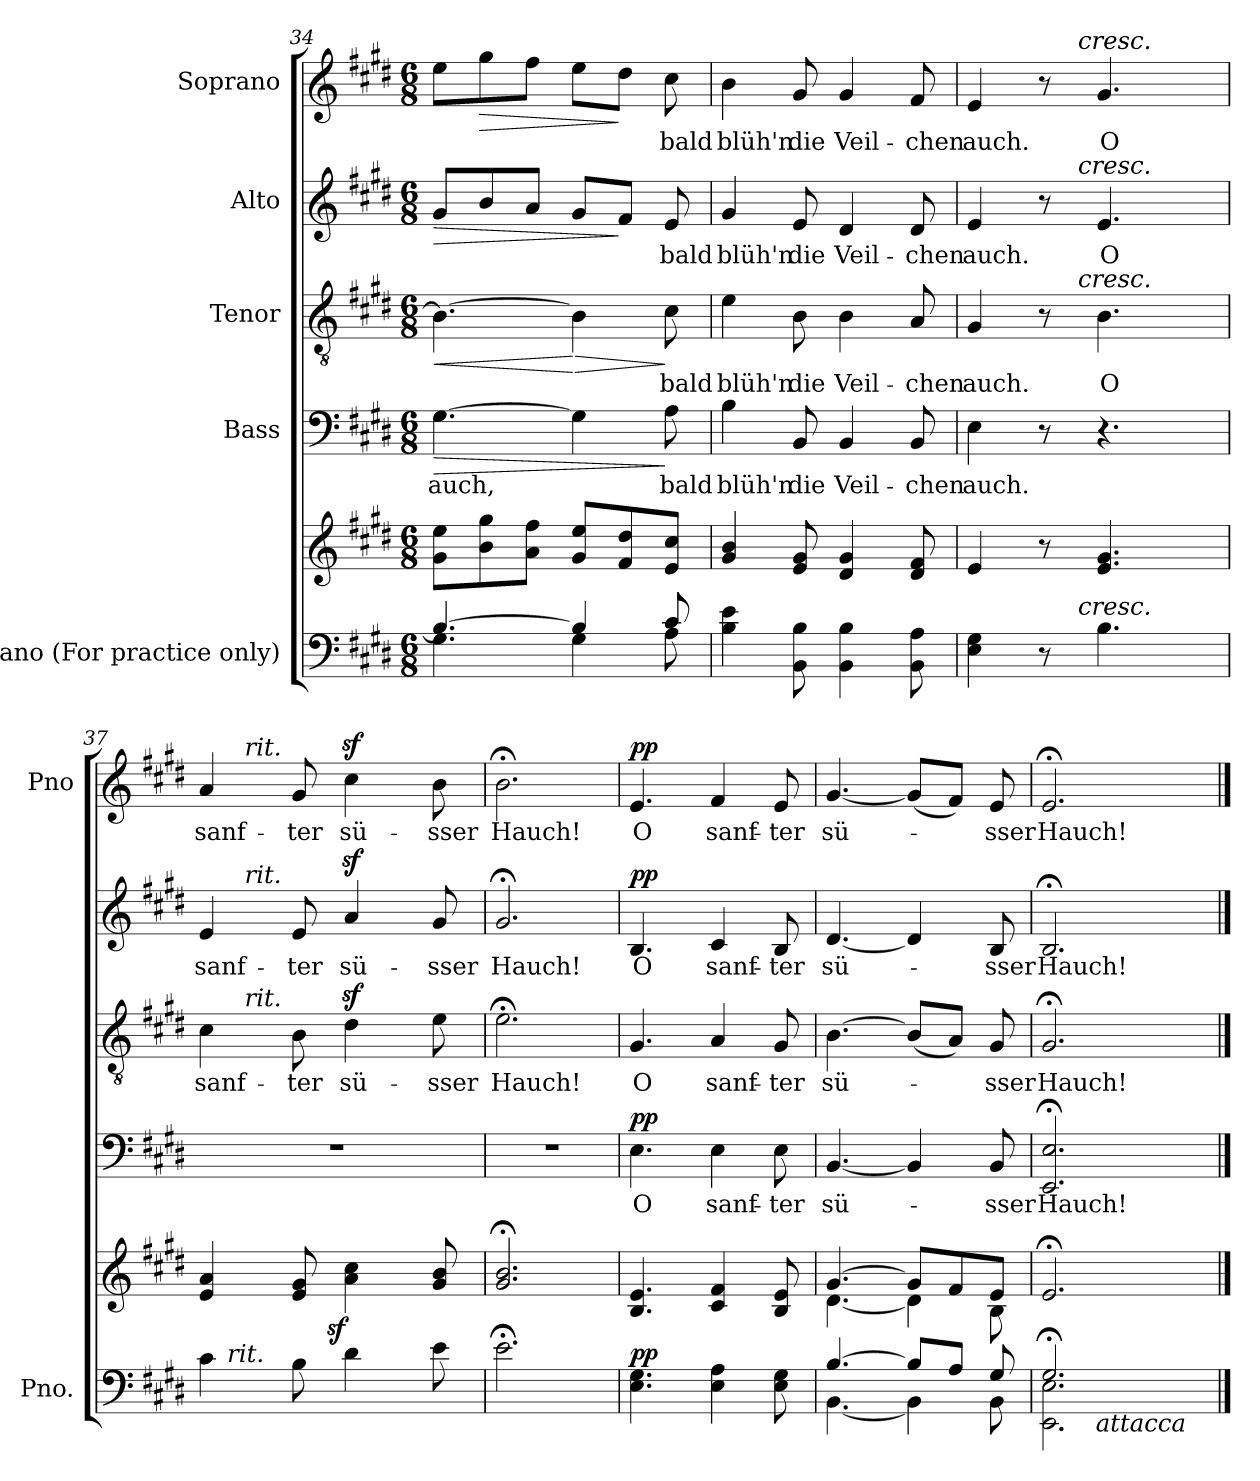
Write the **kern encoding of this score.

**kern	**kern	**dynam	**kern	**text	**dynam	**kern	**text	**dynam	**kern	**text	**dynam	**kern	**text	**dynam
*part5	*part5	*part5	*part4	*part4	*part4	*part3	*part3	*part3	*part2	*part2	*part2	*part1	*part1	*part1
*staff6	*staff5	*staff5/6	*staff4	*staff4	*staff4	*staff3	*staff3	*staff3	*staff2	*staff2	*staff2	*staff1	*staff1	*staff1
*I"Piano (For practice  only)	*	*	*I"Bass	*	*	*I"Tenor	*	*	*I"Alto	*	*	*I"Soprano	*	*
*I'Pno.	*	*	*	*	*	*	*	*	*	*	*	*I'Pno	*	*
*clefF4	*clefG2	*	*clefF4	*	*	*clefGv2	*	*	*clefG2	*	*	*clefG2	*	*
*k[f#c#g#d#]	*k[f#c#g#d#]	*	*k[f#c#g#d#]	*	*	*k[f#c#g#d#]	*	*	*k[f#c#g#d#]	*	*	*k[f#c#g#d#]	*	*
*E:	*E:	*	*E:	*	*	*E:	*	*	*E:	*	*	*E:	*	*
*M6/8	*M6/8	*	*M6/8	*	*	*M6/8	*	*	*M6/8	*	*	*M6/8	*	*
=34	=34	=34	=34	=34	=34	=34	=34	=34	=34	=34	=34	=34	=34	=34
*^	*	*	*	*	*	*	*	*	*	*	*	*	*	*
!	!	!	!	!	!	!LO:HP:b	!	!	!LO:HP:b	!	!	!LO:HP:b	!	!	!
4.B/_	4.G#\	8g#\ 8ee\L	.	[4.G#\	auch,	>	4.B\_	.	<	8g#/L	.	>	8ee\L	.	.
!	!	!	!	!	!	!	!	!	!	!	!	!	!	!	!LO:HP:b
.	.	8b\ 8gg#\	.	.	.	.	.	.	.	8b/	.	.	8gg#\	.	>
.	.	8a\ 8ff#\J	.	.	.	.	.	.	.	8a/J	.	.	8ff#\J	.	.
!	!	!	!	!	!	!	!	!	!LO:HP:n=1:b	!	!	!	!	!	!
4B/]	4G#\	8g#/ 8ee/L	.	4G#\]	.	.	4B\]	.	[ >	8g#/L	.	.	8ee\L	.	.
.	.	8f#/ 8dd#/	.	.	.	.	.	.	.	8f#/J	.	]	8dd#\J	.	]
8c#/	8A\	8e/ 8cc#/J	.	8A\	bald	]	8c#\	bald	]	8e/	bald	.	8cc#\	bald	.
*v	*v	*	*	*	*	*	*	*	*	*	*	*	*	*	*
!!LO:LB:g=z
=35	=35	=35	=35	=35	=35	=35	=35	=35	=35	=35	=35	=35	=35	=35
4B\ 4e\	4g#/ 4b/	.	4B\	blüh'n	.	4e\	blüh'n	.	4g#/	blüh'n	.	4b\	blüh'n	.
8BB\ 8B\	8e/ 8g#/	.	8BB/	die	.	8B\	die	.	8e/	die	.	8g#/	die	.
4BB\ 4B\	4d#/ 4g#/	.	4BB/	Veil-	.	4B\	Veil-	.	4d#/	Veil-	.	4g#/	Veil-	.
8BB\ 8A\	8d#/ 8f#/	.	8BB/	-chen	.	8A/	-chen	.	8d#/	-chen	.	8f#/	-chen	.
=36	=36	=36	=36	=36	=36	=36	=36	=36	=36	=36	=36	=36	=36	=36
*^	*	*	*	*	*	*^	*	*	*^	*	*	*^	*	*
4E\ 4G#\	4ryy	4e/	.	4E\	auch.	.	4G#/	4ryy	auch.	.	4e/	4ryy	auch.	.	4e/	4ryy	auch.	.
8r	16.ryy	8r	.	8r	.	.	8r	16.ryy	.	.	8r	16.ryy	.	.	8r	16.ryy	.	.
!	!	!	!	!	!	!	!	!	!	!	!	!	!	!	!	!LO:TX:a:i:t=cresc.	!	!
!	!	!	!	!	!	!	!	!	!	!	!	!LO:TX:a:i:t=cresc.	!	!	!	!	!	!
!	!	!	!	!	!	!	!	!LO:TX:a:i:t=cresc.	!	!	!	!	!	!	!	!	!	!
!	!LO:TX:a:i:t=cresc.	!	!	!	!	!	!	!	!	!	!	!	!	!	!	!	!	!
.	4ryy	.	.	.	.	.	.	4ryy	.	.	.	4ryy	.	.	.	4ryy	.	.
4.B\	.	4.e/ 4.g#/	.	4.r	.	.	4.B\	.	O	.	4.e/	.	O	.	4.g#/	.	O	.
.	8ryy	.	.	.	.	.	.	8ryy	.	.	.	8ryy	.	.	.	8ryy	.	.
.	32ryy	.	.	.	.	.	.	32ryy	.	.	.	32ryy	.	.	.	32ryy	.	.
=37	=37	=37	=37	=37	=37	=37	=37	=37	=37	=37	=37	=37	=37	=37	=37	=37	=37	=37
*	*^	*	*	*	*	*	*	*	*	*	*	*	*	*	*	*	*	*
4c#\	4ryy	16ryy	4e/ 4a/	.	2.r	.	.	4c#\	16.ryy	sanf-	.	4e/	16.ryy	sanf-	.	4a/	16.ryy	sanf-	.
!	!	!LO:TX:a:i:t=rit.	!	!	!	!	!	!	!	!	!	!	!	!	!	!	!	!	!
.	.	2ryy	.	.	.	.	.	.	.	.	.	.	.	.	.	.	.	.	.
!	!	!	!	!	!	!	!	!	!	!	!	!	!	!	!	!	!LO:TX:a:i:t=rit.	!	!
!	!	!	!	!	!	!	!	!	!	!	!	!	!LO:TX:a:i:t=rit.	!	!	!	!	!	!
!	!	!	!	!	!	!	!	!	!LO:TX:a:i:t=rit.	!	!	!	!	!	!	!	!	!	!
.	.	.	.	.	.	.	.	.	2ryy	.	.	.	2ryy	.	.	.	2ryy	.	.
8B\	16.ryy	.	8e/ 8g#/	.	.	.	.	8B\	.	-ter	.	8e/	.	-ter	.	8g#/	.	-ter	.
!	!	!	!	!LO:DY:a=2	!	!	!	!	!	!	!	!	!	!	!	!	!	!	!
.	4ryy	.	.	sf	.	.	.	.	.	.	.	.	.	.	.	.	.	.	.
4d#\	.	.	4a\ 4cc#\	.	.	.	.	4d#z>\	.	sü-	.	4az>/	.	sü-	.	4cc#z>\	.	sü-	.
.	.	8.ryy	.	.	.	.	.	.	.	.	.	.	.	.	.	.	.	.	.
.	8ryy	.	.	.	.	.	.	.	8ryy	.	.	.	8ryy	.	.	.	8ryy	.	.
8e\	.	.	8g#/ 8b/	.	.	.	.	8e\	.	-sser	.	8g#/	.	-sser	.	8b\	.	-sser	.
.	32ryy	.	.	.	.	.	.	.	32ryy	.	.	.	32ryy	.	.	.	32ryy	.	.
*	*	*	*	*	*	*	*	*v	*v	*	*	*	*	*	*	*v	*v	*	*
*v	*v	*v	*	*	*	*	*	*	*	*	*v	*v	*	*	*	*	*
=38	=38	=38	=38	=38	=38	=38	=38	=38	=38	=38	=38	=38	=38	=38
2.e;<\	2.g#/;< 2.b/;<	.	2.r	.	.	2.e;<\	Hauch!	.	2.g#;</	Hauch!	.	2.b;<\	Hauch!	.
=39	=39	=39	=39	=39	=39	=39	=39	=39	=39	=39	=39	=39	=39	=39
!	!	!LO:DY:a=2	!	!	!LO:DY:a	!	!	!	!	!	!LO:DY:a	!	!	!LO:DY:a
4.E\ 4.G#\	4.B/ 4.e/	pp	4.E\	O	pp	4.G#/	O	.	4.B/	O	pp	4.e/	O	pp
4E\ 4A\	4c#/ 4f#/	.	4E\	sanf-	.	4A/	sanf-	.	4c#/	sanf-	.	4f#/	sanf-	.
8E\ 8G#\	8B/ 8e/	.	8E\	-ter	.	8G#/	-ter	.	8B/	-ter	.	8e/	-ter	.
=40	=40	=40	=40	=40	=40	=40	=40	=40	=40	=40	=40	=40	=40	=40
*^	*^	*	*	*	*	*	*	*	*	*	*	*	*	*
[>4.B/	[<4.BB\	[>4.g#/	[<4.d#\	.	[4.BB/	sü-	.	[4.B\	sü-	.	[4.d#/	sü-	.	[4.g#/	sü-	.
8B/L]	4BB\]	8g#/L]	4d#\]	.	4BB/]	.	.	(8B/L]	.	.	4d#/]	.	.	(8g#/L]	.	.
8A/J	.	8f#/	.	.	.	.	.	8A/J)	.	.	.	.	.	8f#/J)	.	.
8G#/	8BB\	8e/J	8B\	.	8BB/	-sser	.	8G#/	-sser	.	8B/	-sser	.	8e/	-sser	.
*	*	*v	*v	*	*	*	*	*	*	*	*	*	*	*	*	*
=41	=41	=41	=41	=41	=41	=41	=41	=41	=41	=41	=41	=41	=41	=41	=41
*	*^	*	*	*	*	*	*	*	*	*	*	*	*	*	*
2.G#;/	2.EE\ 2.E\	8.ryy	2.e;</	.	2.EE/;< 2.E/;<	Hauch!	.	2.G#;</	Hauch!	.	2.B;</	Hauch!	.	2.e;</	Hauch!	.
!	!	!LO:TX:b:i:t=attacca	!	!	!	!	!	!	!	!	!	!	!	!	!	!
.	.	2ryy	.	.	.	.	.	.	.	.	.	.	.	.	.	.
.	.	16ryy	.	.	.	.	.	.	.	.	.	.	.	.	.	.
*v	*v	*v	*	*	*	*	*	*	*	*	*	*	*	*	*	*
==	==	==	==	==	==	==	==	==	==	==	==	==	==	==
*-	*-	*-	*-	*-	*-	*-	*-	*-	*-	*-	*-	*-	*-	*-
